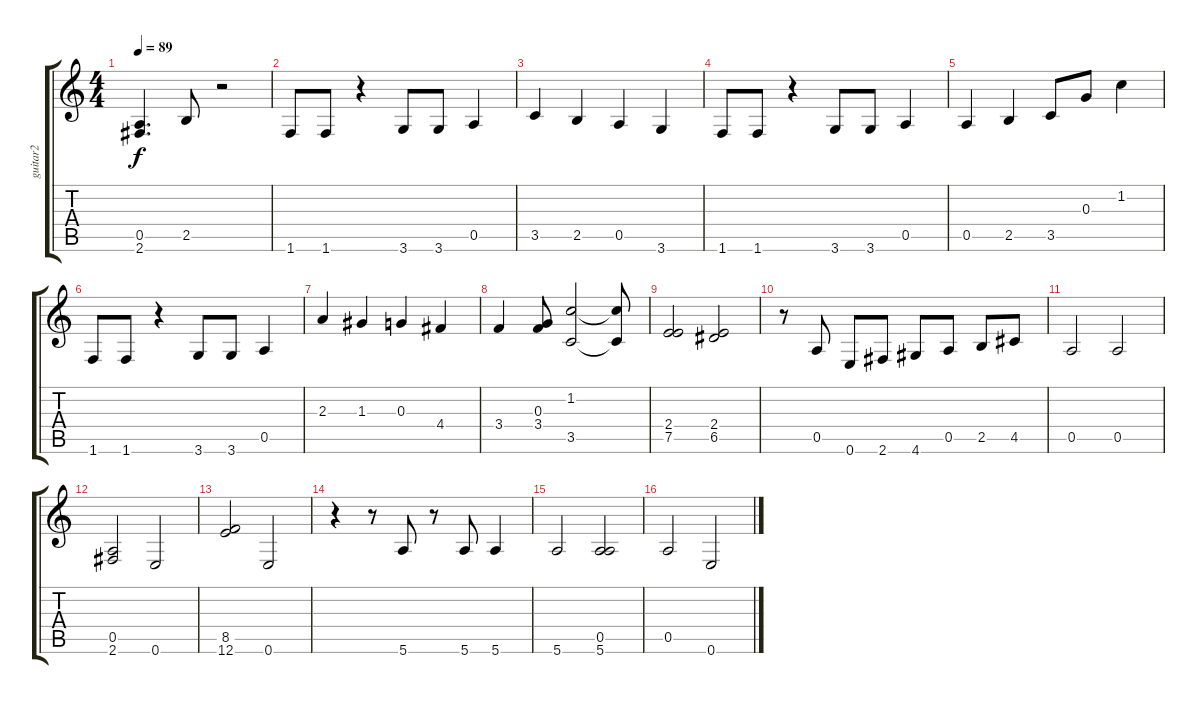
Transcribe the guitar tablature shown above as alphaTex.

\track ("guitar2" "guitar2") {instrument overdrivenguitar}
\staff {score tabs}
\tuning (E4 B3 G3 D3 A2 E2) {hide}
\ts (4 4)
\tempo 89
\clef g2
\ks c
(0.5 2.6).4{d dy f} 2.5.8 r.2 |
1.6.8 1.6.8 r.4 3.6.8 3.6.8 0.5.4 |
3.5.4 2.5.4 0.5.4 3.6.4 |
1.6.8 1.6.8 r.4 3.6.8 3.6.8 0.5.4 |
0.5.4 2.5.4 3.5.8 0.3.8 1.2.4 |
1.6.8 1.6.8 r.4 3.6.8 3.6.8 0.5.4 |
2.3.4 1.3.4 0.3.4 4.4.4 |
3.4.4 (0.3 3.4).8 (1.2 3.5).2 (1.2{t} 3.5{t}).8 |
(2.4 7.5).2 (2.4 6.5).2 |
r.8 0.5.8 0.6.8 2.6.8 4.6.8 0.5.8 2.5.8 4.5.8 |
0.5.2{volume 10} 0.5.2 |
(0.5 2.6).2 0.6.2 |
(8.5 12.6).2 0.6.2 |
r.4 r.8 5.6.8 r.8 5.6.8 5.6.4 |
5.6.2 (0.5 5.6).2 |
0.5.2 0.6.2
